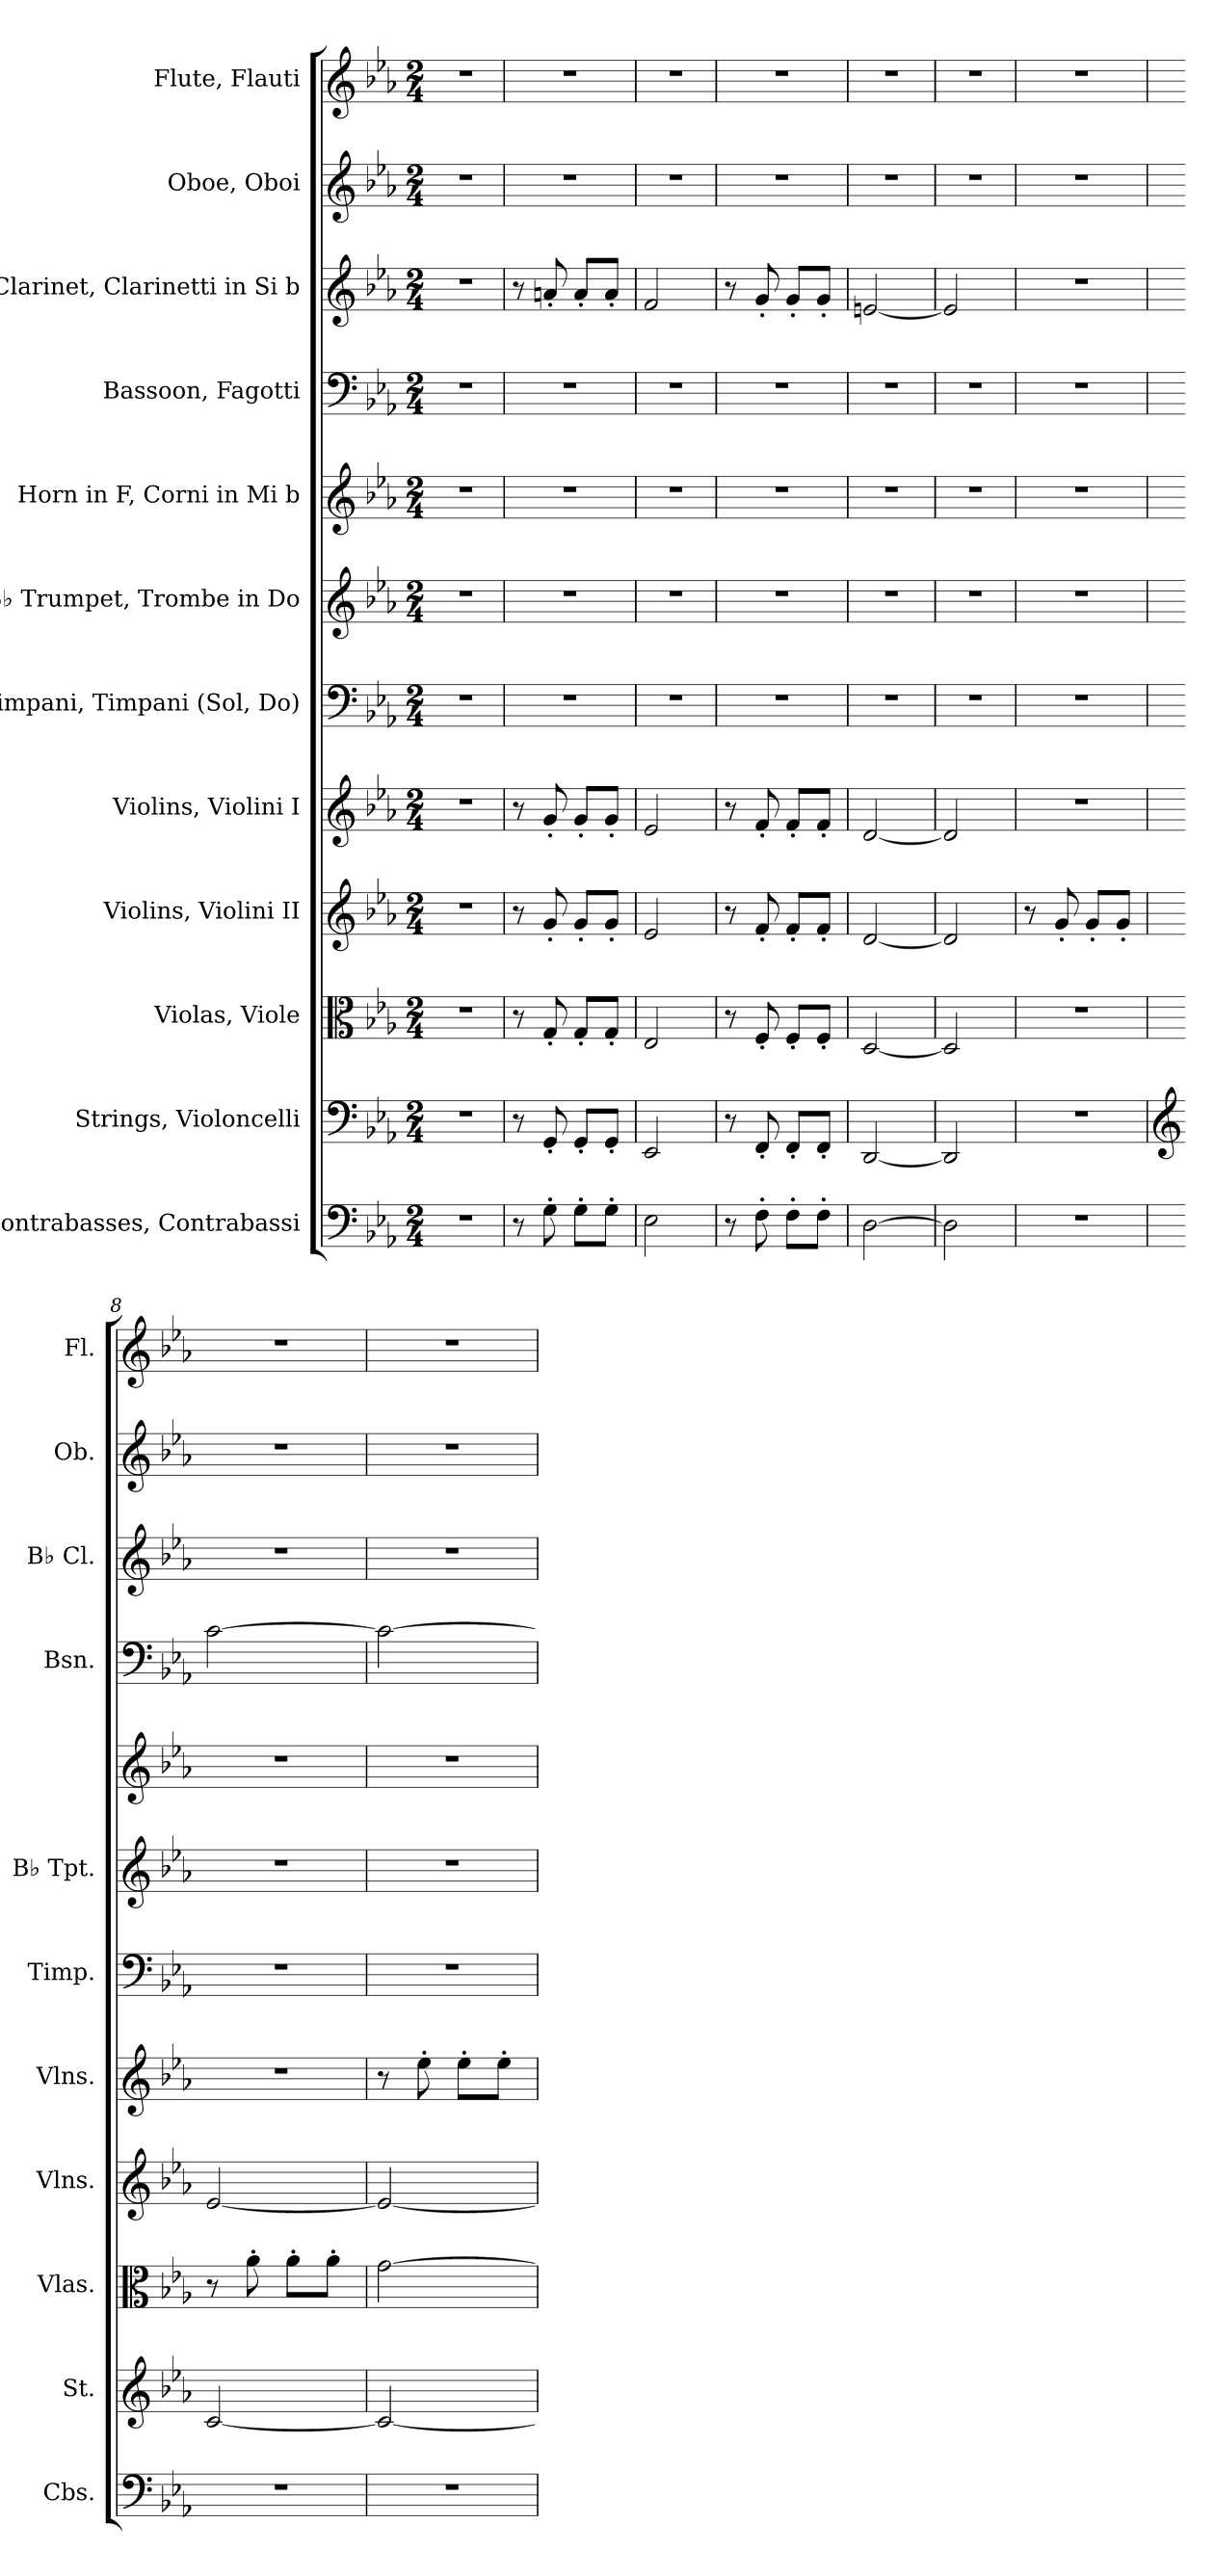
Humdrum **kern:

**kern	**kern	**kern	**kern	**kern	**kern	**kern	**kern	**kern	**kern	**kern	**kern
*part12	*part11	*part10	*part9	*part8	*part7	*part6	*part5	*part4	*part3	*part2	*part1
*staff12	*staff11	*staff10	*staff9	*staff8	*staff7	*staff6	*staff5	*staff4	*staff3	*staff2	*staff1
*I"Contrabasses, Contrabassi	*I"Strings, Violoncelli	*I"Violas, Viole	*I"Violins, Violini II	*I"Violins, Violini I	*I"Timpani, Timpani (Sol, Do)	*I"B♭ Trumpet, Trombe in Do	*I"Horn in F, Corni in Mi b	*I"Bassoon, Fagotti	*I"B♭ Clarinet, Clarinetti in Si b	*I"Oboe, Oboi	*I"Flute, Flauti
*I'Cbs.	*I'St.	*I'Vlas.	*I'Vlns.	*I'Vlns.	*I'Timp.	*I'B♭ Tpt.	*	*I'Bsn.	*I'B♭ Cl.	*I'Ob.	*I'Fl.
*clefF4	*clefF4	*clefC3	*clefG2	*clefG2	*clefF4	*clefG2	*clefG2	*clefF4	*clefG2	*clefG2	*clefG2
*ITrd7c12	*	*	*	*	*	*ITrd1c2	*ITrd4c7	*	*ITrd1c2	*	*
*k[b-e-a-]	*k[b-e-a-]	*k[b-e-a-]	*k[b-e-a-]	*k[b-e-a-]	*k[b-e-a-]	*k[b-e-a-d-g-]	*k[b-e-a-d-]	*k[b-e-a-]	*k[b-e-a-d-g-]	*k[b-e-a-]	*k[b-e-a-]
*M2/4	*M2/4	*M2/4	*M2/4	*M2/4	*M2/4	*M2/4	*M2/4	*M2/4	*M2/4	*M2/4	*M2/4
*MM154	*MM154	*MM154	*MM154	*MM154	*MM154	*MM154	*MM154	*MM154	*MM154	*MM154	*MM154
=1	=1	=1	=1	=1	=1	=1	=1	=1	=1	=1	=1
2r	2r	2r	2r	2r	2r	2r	2r	2r	2r	2r	2r
=2	=2	=2	=2	=2	=2	=2	=2	=2	=2	=2	=2
8r	8r	8r	8r	8r	2r	2r	2r	2r	8r	2r	2r
8GG'\	8GG'/	8G'/	8g'/	8g'/	.	.	.	.	8gn'/	.	.
8GG'\L	8GG'/L	8G'/L	8g'/L	8g'/L	.	.	.	.	8g'/L	.	.
8GG'\J	8GG'/J	8G'/J	8g'/J	8g'/J	.	.	.	.	8g'/J	.	.
=3	=3	=3	=3	=3	=3	=3	=3	=3	=3	=3	=3
*	*	*	*	*	*	*	*	*	*	*	*MM60
2EE-\	2EE-/	2E-/	2e-/	2e-/	2r	2r	2r	2r	2e-/	2r	2r
=4	=4	=4	=4	=4	=4	=4	=4	=4	=4	=4	=4
*	*	*	*	*	*	*	*	*	*	*	*MM136
8r	8r	8r	8r	8r	2r	2r	2r	2r	8r	2r	2r
8FF'\	8FF'/	8F'/	8f'/	8f'/	.	.	.	.	8f'/	.	.
8FF'\L	8FF'/L	8F'/L	8f'/L	8f'/L	.	.	.	.	8f'/L	.	.
8FF'\J	8FF'/J	8F'/J	8f'/J	8f'/J	.	.	.	.	8f'/J	.	.
=5	=5	=5	=5	=5	=5	=5	=5	=5	=5	=5	=5
*	*	*	*	*	*	*	*	*	*	*	*MM79
[2DD\	[2DD/	[2D/	[2d/	[2d/	2r	2r	2r	2r	[2dn/	2r	2r
=6	=6	=6	=6	=6	=6	=6	=6	=6	=6	=6	=6
2DD\]	2DD/]	2D/]	2d/]	2d/]	2r	2r	2r	2r	2d/]	2r	2r
=7	=7	=7	=7	=7	=7	=7	=7	=7	=7	=7	=7
*	*	*	*	*	*	*	*	*	*	*	*MM39
*	*	*	*	*	*	*	*	*	*	*	*^
2r	2r	2r	8r	2r	2r	2r	2r	2r	2r	2r	2r	8ryy
*	*	*	*	*	*	*	*	*	*	*	*MM171	*
.	.	.	8g'/	.	.	.	.	.	.	.	.	4.ryy
.	.	.	8g'/L	.	.	.	.	.	.	.	.	.
.	.	.	8g'/J	.	.	.	.	.	.	.	.	.
*	*	*	*	*	*	*	*	*	*	*	*v	*v
!!LO:PB:g=z
=8	=8	=8	=8	=8	=8	=8	=8	=8	=8	=8	=8
*	*clefG2	*	*	*	*	*	*	*	*	*	*
2r	[2c/	8r	[2e-/	2r	2r	2r	2r	[2c\	2r	2r	2r
.	.	8a-'\	.	.	.	.	.	.	.	.	.
.	.	8a-'\L	.	.	.	.	.	.	.	.	.
.	.	8a-'\J	.	.	.	.	.	.	.	.	.
=9	=9	=9	=9	=9	=9	=9	=9	=9	=9	=9	=9
2r	2c/_	[2g\	2e-/_	8r	2r	2r	2r	2c\_	2r	2r	2r
.	.	.	.	8ee-'\	.	.	.	.	.	.	.
.	.	.	.	8ee-'\L	.	.	.	.	.	.	.
.	.	.	.	8ee-'\J	.	.	.	.	.	.	.
=	=	=	=	=	=	=	=	=	=	=	=
*-	*-	*-	*-	*-	*-	*-	*-	*-	*-	*-	*-
